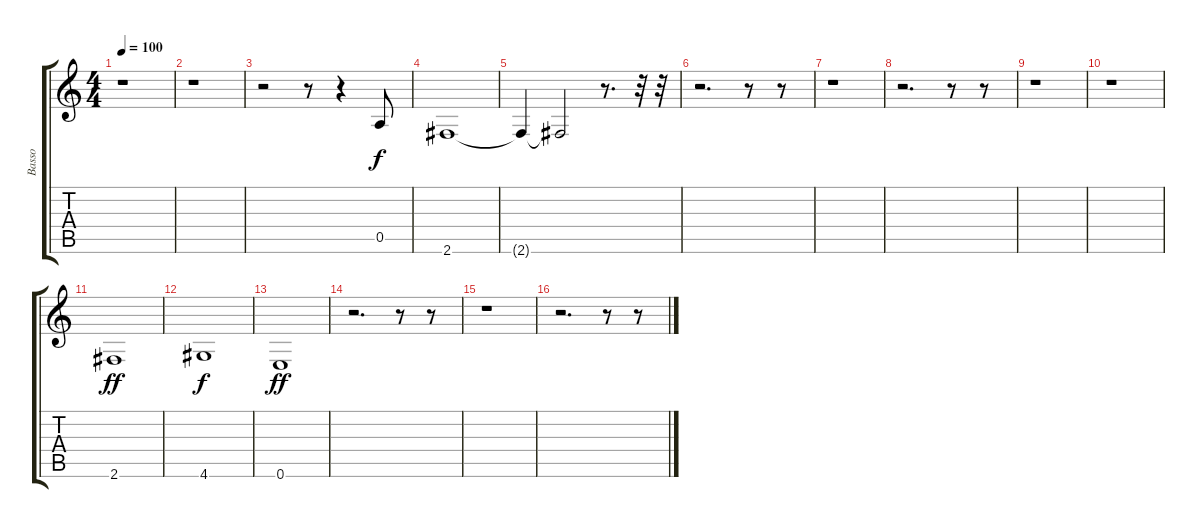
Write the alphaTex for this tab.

\track ("Basso" "Basso") {instrument electricbassfinger}
\staff {score tabs}
\tuning (E4 B3 G3 D3 A2 E2) {hide}
\ts (4 4)
\tempo 100
\clef g2
\ks c
r.1{dy f} |
r.1 |
r.2 r.8 r.4 0.5.8 |
2.6.1 |
2.6{t}.4 2.6{t}.2 r.8{d} r.32 r.32 |
r.2{d} r.8 r.8 |
r.1 |
r.2{d} r.8 r.8 |
r.1 |
r.1 |
2.6.1{dy ff} |
4.6.1{dy f} |
0.6.1{dy ff} |
r.2{d} r.8 r.8 |
r.1 |
r.2{d} r.8 r.8
